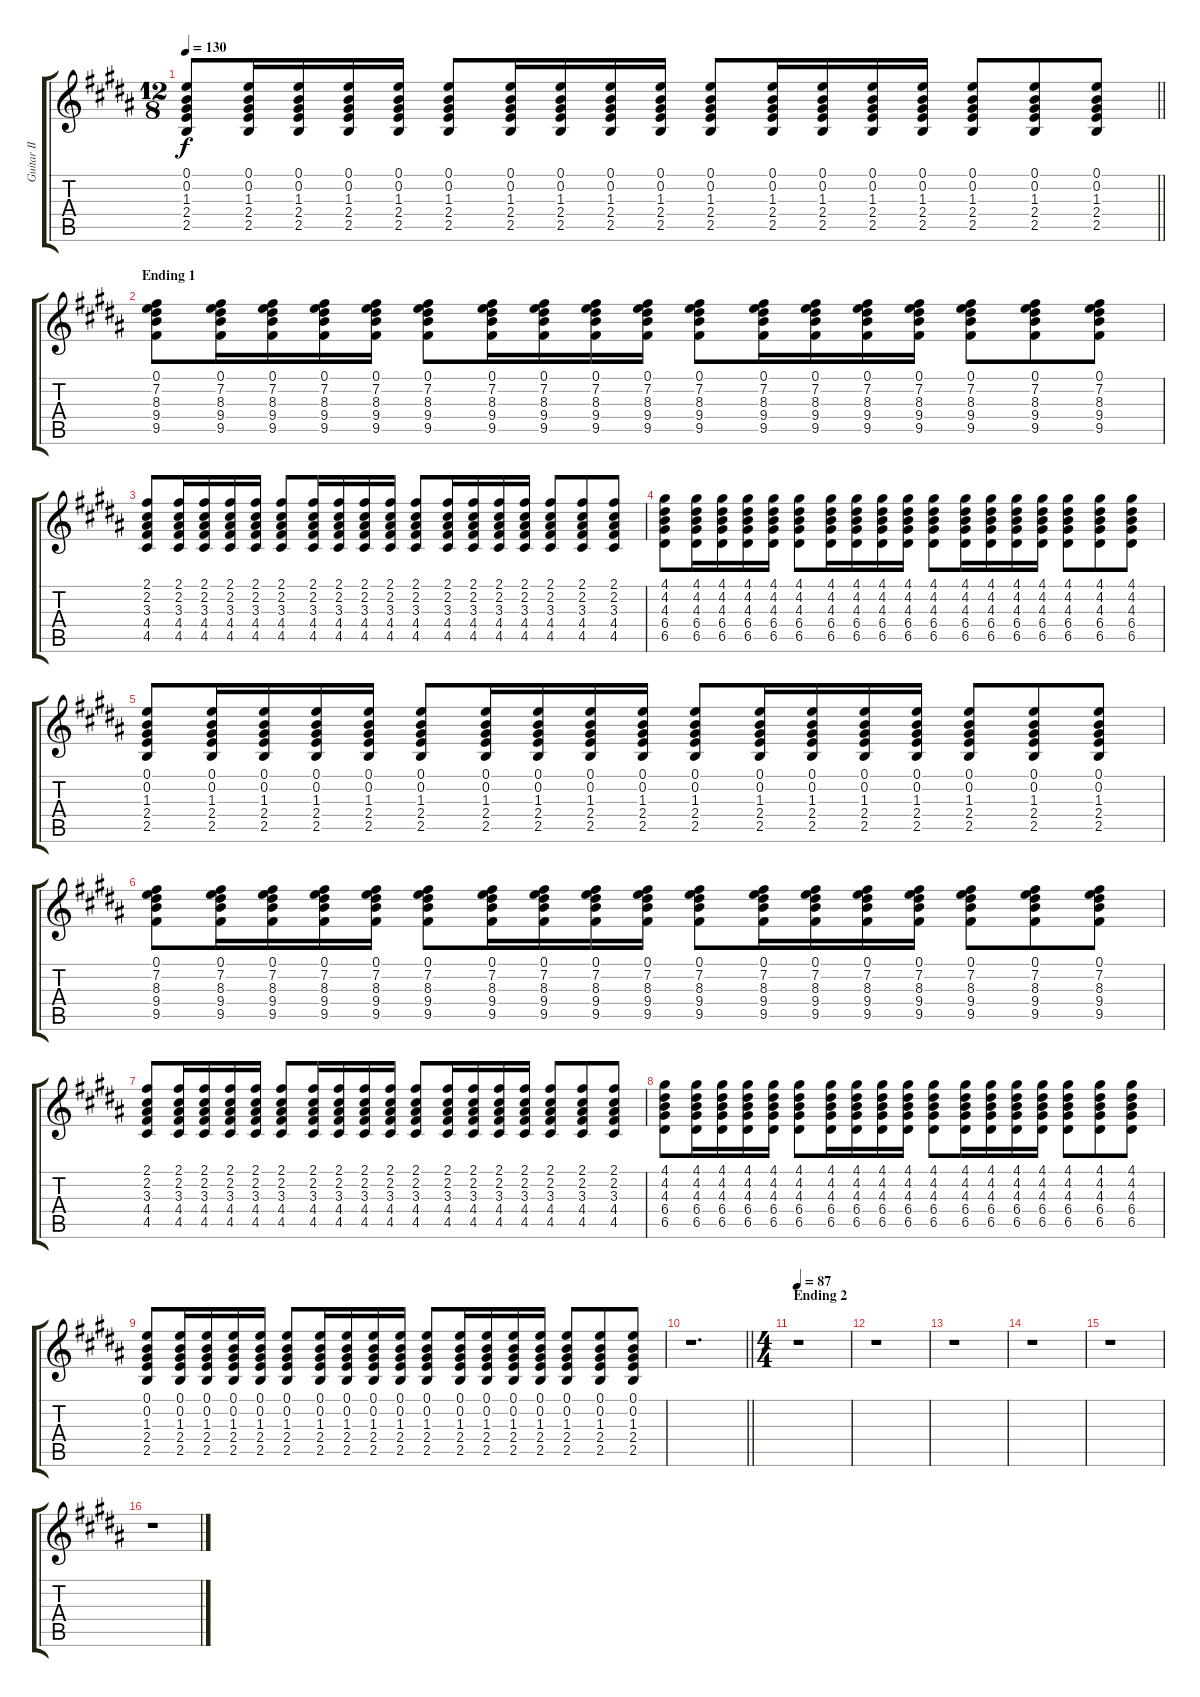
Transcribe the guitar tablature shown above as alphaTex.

\track ("Guitar II (Jun)" "Guitar II ") {instrument acousticguitarsteel}
\staff {score tabs}
\tuning (E4 B3 G3 D3 A2 E2) {hide}
\ts (12 8)
\tempo 130
\clef g2
\barLineRight lightlight
\ks b
(0.1 0.2 1.3 2.4 2.5).8{dy f} (0.1 0.2 1.3 2.4 2.5).16 (0.1 0.2 1.3 2.4 2.5).16 (0.1 0.2 1.3 2.4 2.5).16 (0.1 0.2 1.3 2.4 2.5).16 (0.1 0.2 1.3 2.4 2.5).8 (0.1 0.2 1.3 2.4 2.5).16 (0.1 0.2 1.3 2.4 2.5).16 (0.1 0.2 1.3 2.4 2.5).16 (0.1 0.2 1.3 2.4 2.5).16 (0.1 0.2 1.3 2.4 2.5).8 (0.1 0.2 1.3 2.4 2.5).16 (0.1 0.2 1.3 2.4 2.5).16 (0.1 0.2 1.3 2.4 2.5).16 (0.1 0.2 1.3 2.4 2.5).16 (0.1 0.2 1.3 2.4 2.5).8 (0.1 0.2 1.3 2.4 2.5).8 (0.1 0.2 1.3 2.4 2.5).8 |
\section ("" "Ending 1")
(0.1 7.2 8.3 9.4 9.5).8 (0.1 7.2 8.3 9.4 9.5).16 (0.1 7.2 8.3 9.4 9.5).16 (0.1 7.2 8.3 9.4 9.5).16 (0.1 7.2 8.3 9.4 9.5).16 (0.1 7.2 8.3 9.4 9.5).8 (0.1 7.2 8.3 9.4 9.5).16 (0.1 7.2 8.3 9.4 9.5).16 (0.1 7.2 8.3 9.4 9.5).16 (0.1 7.2 8.3 9.4 9.5).16 (0.1 7.2 8.3 9.4 9.5).8 (0.1 7.2 8.3 9.4 9.5).16 (0.1 7.2 8.3 9.4 9.5).16 (0.1 7.2 8.3 9.4 9.5).16 (0.1 7.2 8.3 9.4 9.5).16 (0.1 7.2 8.3 9.4 9.5).8 (0.1 7.2 8.3 9.4 9.5).8 (0.1 7.2 8.3 9.4 9.5).8 |
(2.1 2.2 3.3 4.4 4.5).8 (2.1 2.2 3.3 4.4 4.5).16 (2.1 2.2 3.3 4.4 4.5).16 (2.1 2.2 3.3 4.4 4.5).16 (2.1 2.2 3.3 4.4 4.5).16 (2.1 2.2 3.3 4.4 4.5).8 (2.1 2.2 3.3 4.4 4.5).16 (2.1 2.2 3.3 4.4 4.5).16 (2.1 2.2 3.3 4.4 4.5).16 (2.1 2.2 3.3 4.4 4.5).16 (2.1 2.2 3.3 4.4 4.5).8 (2.1 2.2 3.3 4.4 4.5).16 (2.1 2.2 3.3 4.4 4.5).16 (2.1 2.2 3.3 4.4 4.5).16 (2.1 2.2 3.3 4.4 4.5).16 (2.1 2.2 3.3 4.4 4.5).8 (2.1 2.2 3.3 4.4 4.5).8 (2.1 2.2 3.3 4.4 4.5).8 |
(4.1 4.2 4.3 6.4 6.5).8 (4.1 4.2 4.3 6.4 6.5).16 (4.1 4.2 4.3 6.4 6.5).16 (4.1 4.2 4.3 6.4 6.5).16 (4.1 4.2 4.3 6.4 6.5).16 (4.1 4.2 4.3 6.4 6.5).8 (4.1 4.2 4.3 6.4 6.5).16 (4.1 4.2 4.3 6.4 6.5).16 (4.1 4.2 4.3 6.4 6.5).16 (4.1 4.2 4.3 6.4 6.5).16 (4.1 4.2 4.3 6.4 6.5).8 (4.1 4.2 4.3 6.4 6.5).16 (4.1 4.2 4.3 6.4 6.5).16 (4.1 4.2 4.3 6.4 6.5).16 (4.1 4.2 4.3 6.4 6.5).16 (4.1 4.2 4.3 6.4 6.5).8 (4.1 4.2 4.3 6.4 6.5).8 (4.1 4.2 4.3 6.4 6.5).8 |
(0.1 0.2 1.3 2.4 2.5).8 (0.1 0.2 1.3 2.4 2.5).16 (0.1 0.2 1.3 2.4 2.5).16 (0.1 0.2 1.3 2.4 2.5).16 (0.1 0.2 1.3 2.4 2.5).16 (0.1 0.2 1.3 2.4 2.5).8 (0.1 0.2 1.3 2.4 2.5).16 (0.1 0.2 1.3 2.4 2.5).16 (0.1 0.2 1.3 2.4 2.5).16 (0.1 0.2 1.3 2.4 2.5).16 (0.1 0.2 1.3 2.4 2.5).8 (0.1 0.2 1.3 2.4 2.5).16 (0.1 0.2 1.3 2.4 2.5).16 (0.1 0.2 1.3 2.4 2.5).16 (0.1 0.2 1.3 2.4 2.5).16 (0.1 0.2 1.3 2.4 2.5).8 (0.1 0.2 1.3 2.4 2.5).8 (0.1 0.2 1.3 2.4 2.5).8 |
(0.1 7.2 8.3 9.4 9.5).8 (0.1 7.2 8.3 9.4 9.5).16 (0.1 7.2 8.3 9.4 9.5).16 (0.1 7.2 8.3 9.4 9.5).16 (0.1 7.2 8.3 9.4 9.5).16 (0.1 7.2 8.3 9.4 9.5).8 (0.1 7.2 8.3 9.4 9.5).16 (0.1 7.2 8.3 9.4 9.5).16 (0.1 7.2 8.3 9.4 9.5).16 (0.1 7.2 8.3 9.4 9.5).16 (0.1 7.2 8.3 9.4 9.5).8 (0.1 7.2 8.3 9.4 9.5).16 (0.1 7.2 8.3 9.4 9.5).16 (0.1 7.2 8.3 9.4 9.5).16 (0.1 7.2 8.3 9.4 9.5).16 (0.1 7.2 8.3 9.4 9.5).8 (0.1 7.2 8.3 9.4 9.5).8 (0.1 7.2 8.3 9.4 9.5).8 |
(2.1 2.2 3.3 4.4 4.5).8 (2.1 2.2 3.3 4.4 4.5).16 (2.1 2.2 3.3 4.4 4.5).16 (2.1 2.2 3.3 4.4 4.5).16 (2.1 2.2 3.3 4.4 4.5).16 (2.1 2.2 3.3 4.4 4.5).8 (2.1 2.2 3.3 4.4 4.5).16 (2.1 2.2 3.3 4.4 4.5).16 (2.1 2.2 3.3 4.4 4.5).16 (2.1 2.2 3.3 4.4 4.5).16 (2.1 2.2 3.3 4.4 4.5).8 (2.1 2.2 3.3 4.4 4.5).16 (2.1 2.2 3.3 4.4 4.5).16 (2.1 2.2 3.3 4.4 4.5).16 (2.1 2.2 3.3 4.4 4.5).16 (2.1 2.2 3.3 4.4 4.5).8 (2.1 2.2 3.3 4.4 4.5).8 (2.1 2.2 3.3 4.4 4.5).8 |
(4.1 4.2 4.3 6.4 6.5).8 (4.1 4.2 4.3 6.4 6.5).16 (4.1 4.2 4.3 6.4 6.5).16 (4.1 4.2 4.3 6.4 6.5).16 (4.1 4.2 4.3 6.4 6.5).16 (4.1 4.2 4.3 6.4 6.5).8 (4.1 4.2 4.3 6.4 6.5).16 (4.1 4.2 4.3 6.4 6.5).16 (4.1 4.2 4.3 6.4 6.5).16 (4.1 4.2 4.3 6.4 6.5).16 (4.1 4.2 4.3 6.4 6.5).8 (4.1 4.2 4.3 6.4 6.5).16 (4.1 4.2 4.3 6.4 6.5).16 (4.1 4.2 4.3 6.4 6.5).16 (4.1 4.2 4.3 6.4 6.5).16 (4.1 4.2 4.3 6.4 6.5).8 (4.1 4.2 4.3 6.4 6.5).8 (4.1 4.2 4.3 6.4 6.5).8 |
(0.1 0.2 1.3 2.4 2.5).8 (0.1 0.2 1.3 2.4 2.5).16 (0.1 0.2 1.3 2.4 2.5).16 (0.1 0.2 1.3 2.4 2.5).16 (0.1 0.2 1.3 2.4 2.5).16 (0.1 0.2 1.3 2.4 2.5).8 (0.1 0.2 1.3 2.4 2.5).16 (0.1 0.2 1.3 2.4 2.5).16 (0.1 0.2 1.3 2.4 2.5).16 (0.1 0.2 1.3 2.4 2.5).16 (0.1 0.2 1.3 2.4 2.5).8 (0.1 0.2 1.3 2.4 2.5).16 (0.1 0.2 1.3 2.4 2.5).16 (0.1 0.2 1.3 2.4 2.5).16 (0.1 0.2 1.3 2.4 2.5).16 (0.1 0.2 1.3 2.4 2.5).8 (0.1 0.2 1.3 2.4 2.5).8 (0.1 0.2 1.3 2.4 2.5).8 |
\barLineRight lightlight
r.1{d} |
\ts (4 4)
\section ("" "Ending 2")
\tempo 87
r.1 |
r.1 |
r.1 |
r.1 |
r.1 |
r.1
